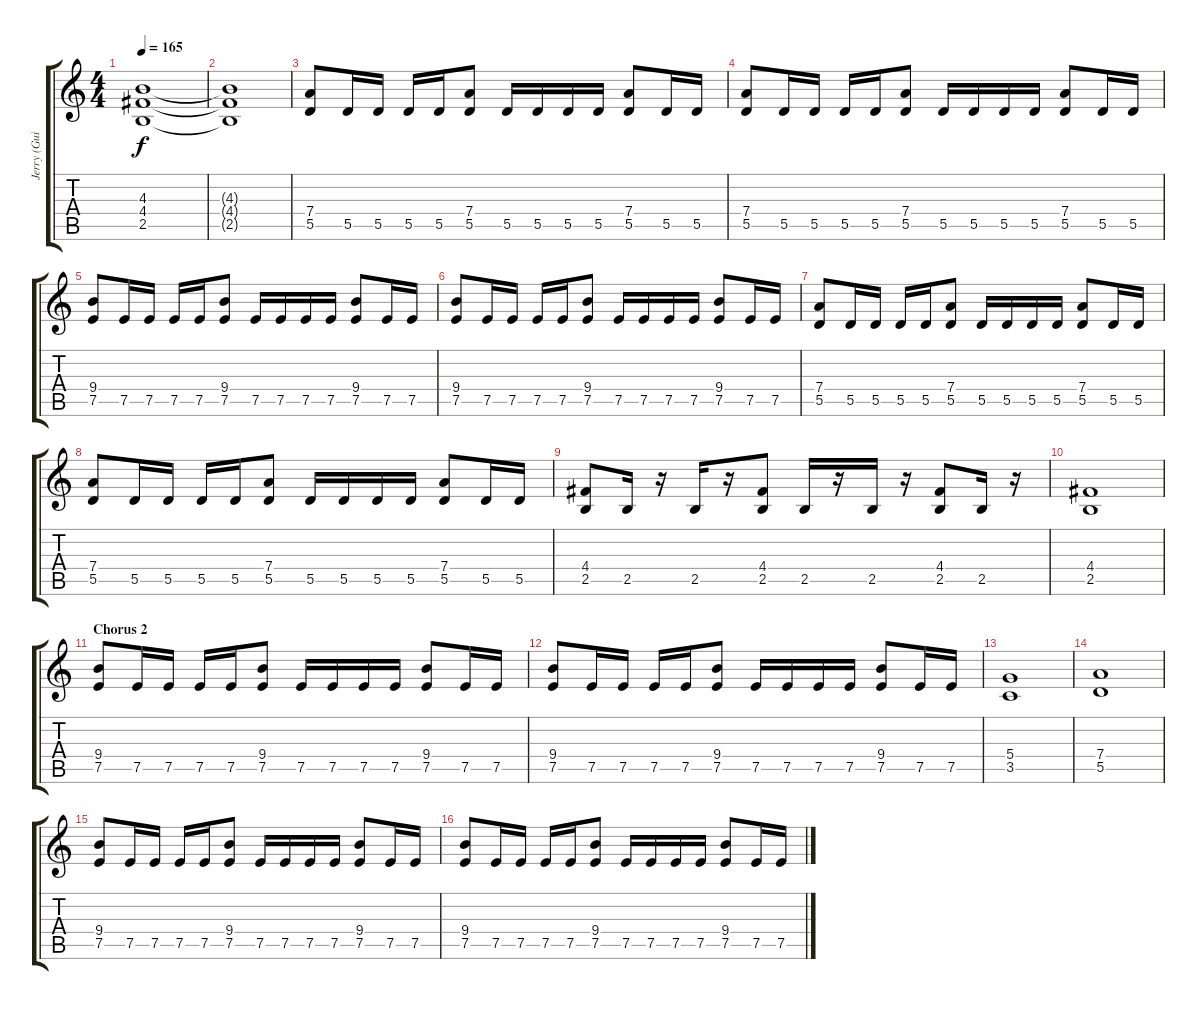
\track ("Jerry (Guitar2) " "Jerry (Gui") {instrument distortionguitar}
\staff {score tabs}
\tuning (E4 B3 G3 D3 A2 E2) {hide}
\ts (4 4)
\tempo 165
\clef g2
\ks c
(4.3 4.4 2.5).1{dy f} |
(4.3{t} 4.4{t} 2.5{t}).1 |
(7.4 5.5).8 5.5.16 5.5.16 5.5.16 5.5.16 (7.4 5.5).8 5.5.16 5.5.16 5.5.16 5.5.16 (7.4 5.5).8 5.5.16 5.5.16 |
(7.4 5.5).8 5.5.16 5.5.16 5.5.16 5.5.16 (7.4 5.5).8 5.5.16 5.5.16 5.5.16 5.5.16 (7.4 5.5).8 5.5.16 5.5.16 |
(9.4 7.5).8 7.5.16 7.5.16 7.5.16 7.5.16 (9.4 7.5).8 7.5.16 7.5.16 7.5.16 7.5.16 (9.4 7.5).8 7.5.16 7.5.16 |
(9.4 7.5).8 7.5.16 7.5.16 7.5.16 7.5.16 (9.4 7.5).8 7.5.16 7.5.16 7.5.16 7.5.16 (9.4 7.5).8 7.5.16 7.5.16 |
(7.4 5.5).8 5.5.16 5.5.16 5.5.16 5.5.16 (7.4 5.5).8 5.5.16 5.5.16 5.5.16 5.5.16 (7.4 5.5).8 5.5.16 5.5.16 |
(7.4 5.5).8 5.5.16 5.5.16 5.5.16 5.5.16 (7.4 5.5).8 5.5.16 5.5.16 5.5.16 5.5.16 (7.4 5.5).8 5.5.16 5.5.16 |
(4.4 2.5).8 2.5.16 r.16 2.5.16 r.16 (4.4 2.5).8 2.5.16 r.16 2.5.16 r.16 (4.4 2.5).8 2.5.16 r.16 |
(4.4 2.5).1 |
\section ("" "Chorus 2")
(9.4 7.5).8 7.5.16 7.5.16 7.5.16 7.5.16 (9.4 7.5).8 7.5.16 7.5.16 7.5.16 7.5.16 (9.4 7.5).8 7.5.16 7.5.16 |
(9.4 7.5).8 7.5.16 7.5.16 7.5.16 7.5.16 (9.4 7.5).8 7.5.16 7.5.16 7.5.16 7.5.16 (9.4 7.5).8 7.5.16 7.5.16 |
(5.4 3.5).1 |
(7.4 5.5).1 |
(9.4 7.5).8 7.5.16 7.5.16 7.5.16 7.5.16 (9.4 7.5).8 7.5.16 7.5.16 7.5.16 7.5.16 (9.4 7.5).8 7.5.16 7.5.16 |
(9.4 7.5).8 7.5.16 7.5.16 7.5.16 7.5.16 (9.4 7.5).8 7.5.16 7.5.16 7.5.16 7.5.16 (9.4 7.5).8 7.5.16 7.5.16
